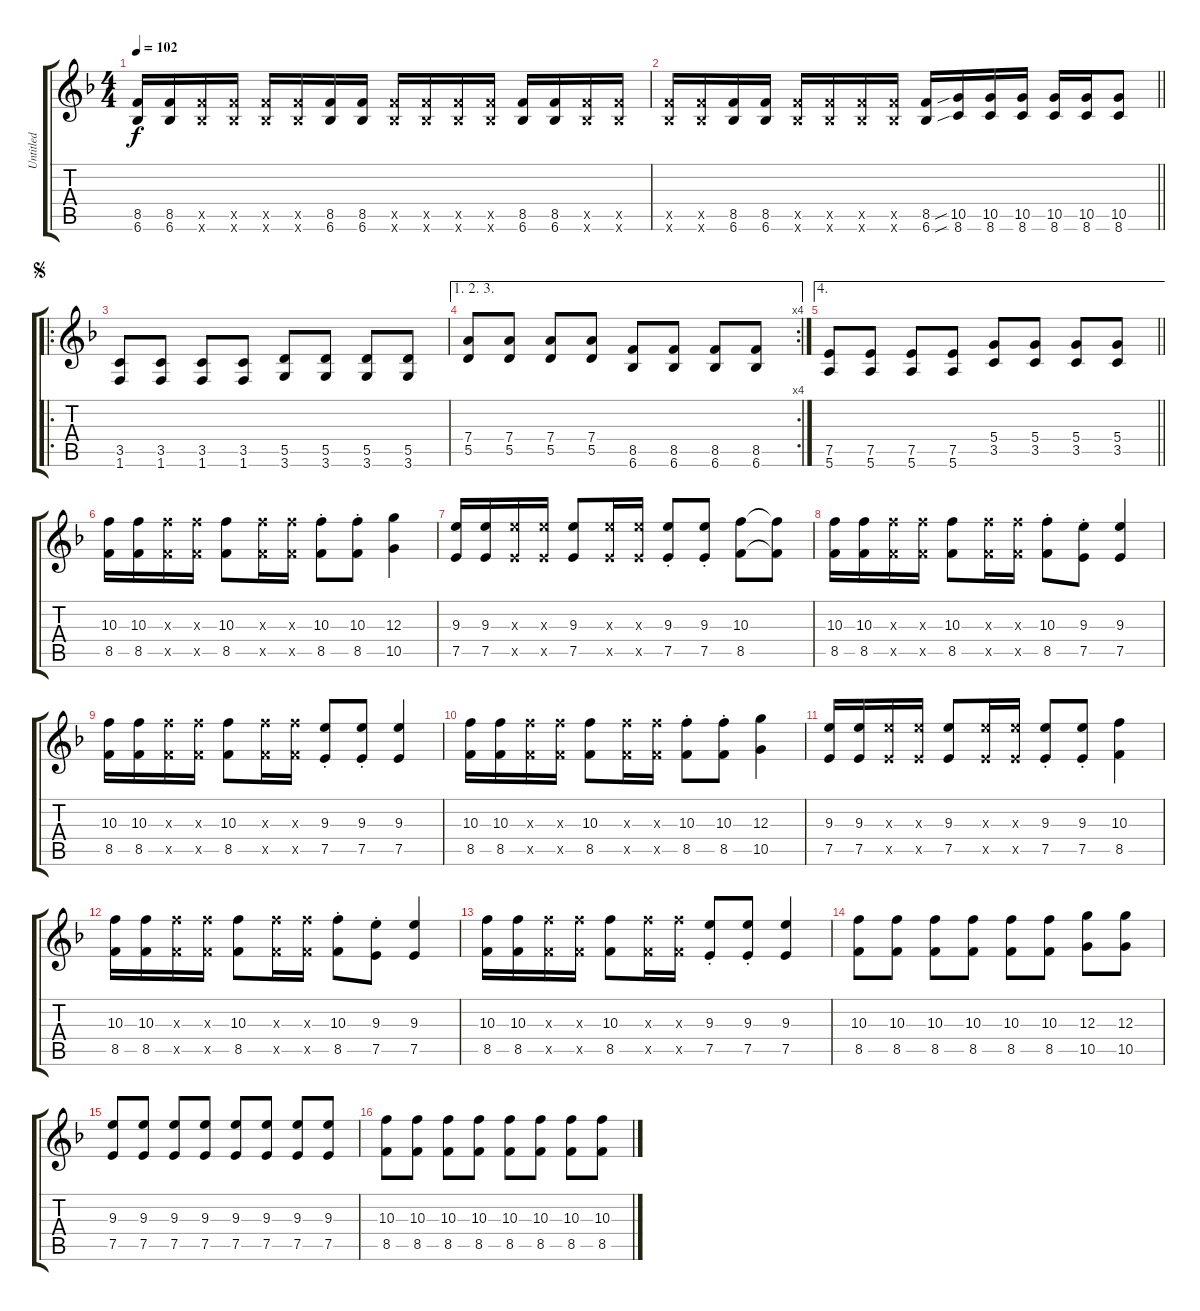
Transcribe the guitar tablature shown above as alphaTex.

\track ("Untitled" "Untitled") {instrument distortionguitar}
\staff {score tabs}
\tuning (E4 B3 G3 D3 A2 E2) {hide}
\ts (4 4)
\tempo 102
\clef g2
\ks f
(8.5 6.6).16{dy f instrument distortionguitar} (8.5 6.6).16 (8.5{x} 6.6{x}).16 (8.5{x} 6.6{x}).16 (8.5{x} 6.6{x}).16 (8.5{x} 6.6{x}).16 (8.5 6.6).16 (8.5 6.6).16 (8.5{x} 6.6{x}).16 (8.5{x} 6.6{x}).16 (8.5{x} 6.6{x}).16 (8.5{x} 6.6{x}).16 (8.5 6.6).16 (8.5 6.6).16 (8.5{x} 6.6{x}).16 (8.5{x} 6.6{x}).16 |
\barLineRight lightlight
(8.5{x} 6.6{x}).16 (8.5{x} 6.6{x}).16 (8.5 6.6).16 (8.5 6.6).16 (8.5{x} 6.6{x}).16 (8.5{x} 6.6{x}).16 (8.5{x} 6.6{x}).16 (8.5{x} 6.6{x}).16 (8.5 6.6).16 (10.5{sib} 8.6{sib}).16 (10.5 8.6).16 (10.5 8.6).16 (10.5 8.6).16 (10.5 8.6).16 (10.5 8.6).8 |
\ro
\jump segno
(3.5 1.6).8 (3.5 1.6).8 (3.5 1.6).8 (3.5 1.6).8 (5.5 3.6).8 (5.5 3.6).8 (5.5 3.6).8 (5.5 3.6).8 |
\ae (1 2 3)
\rc 4
(7.4 5.5).8 (7.4 5.5).8 (7.4 5.5).8 (7.4 5.5).8 (8.5 6.6).8 (8.5 6.6).8 (8.5 6.6).8 (8.5 6.6).8 |
\ae 4
\barLineRight lightlight
(7.5 5.6).8 (7.5 5.6).8 (7.5 5.6).8 (7.5 5.6).8 (5.4 3.5).8 (5.4 3.5).8 (5.4 3.5).8 (5.4 3.5).8 |
(10.3 8.5).16 (10.3 8.5).16 (10.3{x} 8.5{x}).16 (10.3{x} 8.5{x}).16 (10.3 8.5).8 (10.3{x} 8.5{x}).16 (10.3{x} 8.5{x}).16 (10.3{st} 8.5{st}).8 (10.3{st} 8.5{st}).8 (12.3 10.5).4 |
(9.3 7.5).16 (9.3 7.5).16 (9.3{x} 7.5{x}).16 (9.3{x} 7.5{x}).16 (9.3 7.5).8 (9.3{x} 7.5{x}).16 (9.3{x} 7.5{x}).16 (9.3{st} 7.5{st}).8 (9.3{st} 7.5{st}).8 (10.3 8.5).8 (10.3{t} 8.5{t}).8 |
(10.3 8.5).16 (10.3 8.5).16 (10.3{x} 8.5{x}).16 (10.3{x} 8.5{x}).16 (10.3 8.5).8 (10.3{x} 8.5{x}).16 (10.3{x} 8.5{x}).16 (10.3{st} 8.5{st}).8 (9.3{st} 7.5{st}).8 (9.3 7.5).4 |
(10.3 8.5).16 (10.3 8.5).16 (10.3{x} 8.5{x}).16 (10.3{x} 8.5{x}).16 (10.3 8.5).8 (10.3{x} 8.5{x}).16 (10.3{x} 8.5{x}).16 (9.3{st} 7.5{st}).8 (9.3{st} 7.5{st}).8 (9.3 7.5).4 |
(10.3 8.5).16 (10.3 8.5).16 (10.3{x} 8.5{x}).16 (10.3{x} 8.5{x}).16 (10.3 8.5).8 (10.3{x} 8.5{x}).16 (10.3{x} 8.5{x}).16 (10.3{st} 8.5{st}).8 (10.3{st} 8.5{st}).8 (12.3 10.5).4 |
(9.3 7.5).16 (9.3 7.5).16 (9.3{x} 7.5{x}).16 (9.3{x} 7.5{x}).16 (9.3 7.5).8 (9.3{x} 7.5{x}).16 (9.3{x} 7.5{x}).16 (9.3{st} 7.5{st}).8 (9.3{st} 7.5{st}).8 (10.3 8.5).4 |
(10.3 8.5).16 (10.3 8.5).16 (10.3{x} 8.5{x}).16 (10.3{x} 8.5{x}).16 (10.3 8.5).8 (10.3{x} 8.5{x}).16 (10.3{x} 8.5{x}).16 (10.3{st} 8.5{st}).8 (9.3{st} 7.5{st}).8 (9.3 7.5).4 |
(10.3 8.5).16 (10.3 8.5).16 (10.3{x} 8.5{x}).16 (10.3{x} 8.5{x}).16 (10.3 8.5).8 (10.3{x} 8.5{x}).16 (10.3{x} 8.5{x}).16 (9.3{st} 7.5{st}).8 (9.3{st} 7.5{st}).8 (9.3 7.5).4 |
(10.3 8.5).8 (10.3 8.5).8 (10.3 8.5).8 (10.3 8.5).8 (10.3 8.5).8 (10.3 8.5).8 (12.3 10.5).8 (12.3 10.5).8 |
(9.3 7.5).8 (9.3 7.5).8 (9.3 7.5).8 (9.3 7.5).8 (9.3 7.5).8 (9.3 7.5).8 (9.3 7.5).8 (9.3 7.5).8 |
(10.3 8.5).8 (10.3 8.5).8 (10.3 8.5).8 (10.3 8.5).8 (10.3 8.5).8 (10.3 8.5).8 (10.3 8.5).8 (10.3 8.5).8
